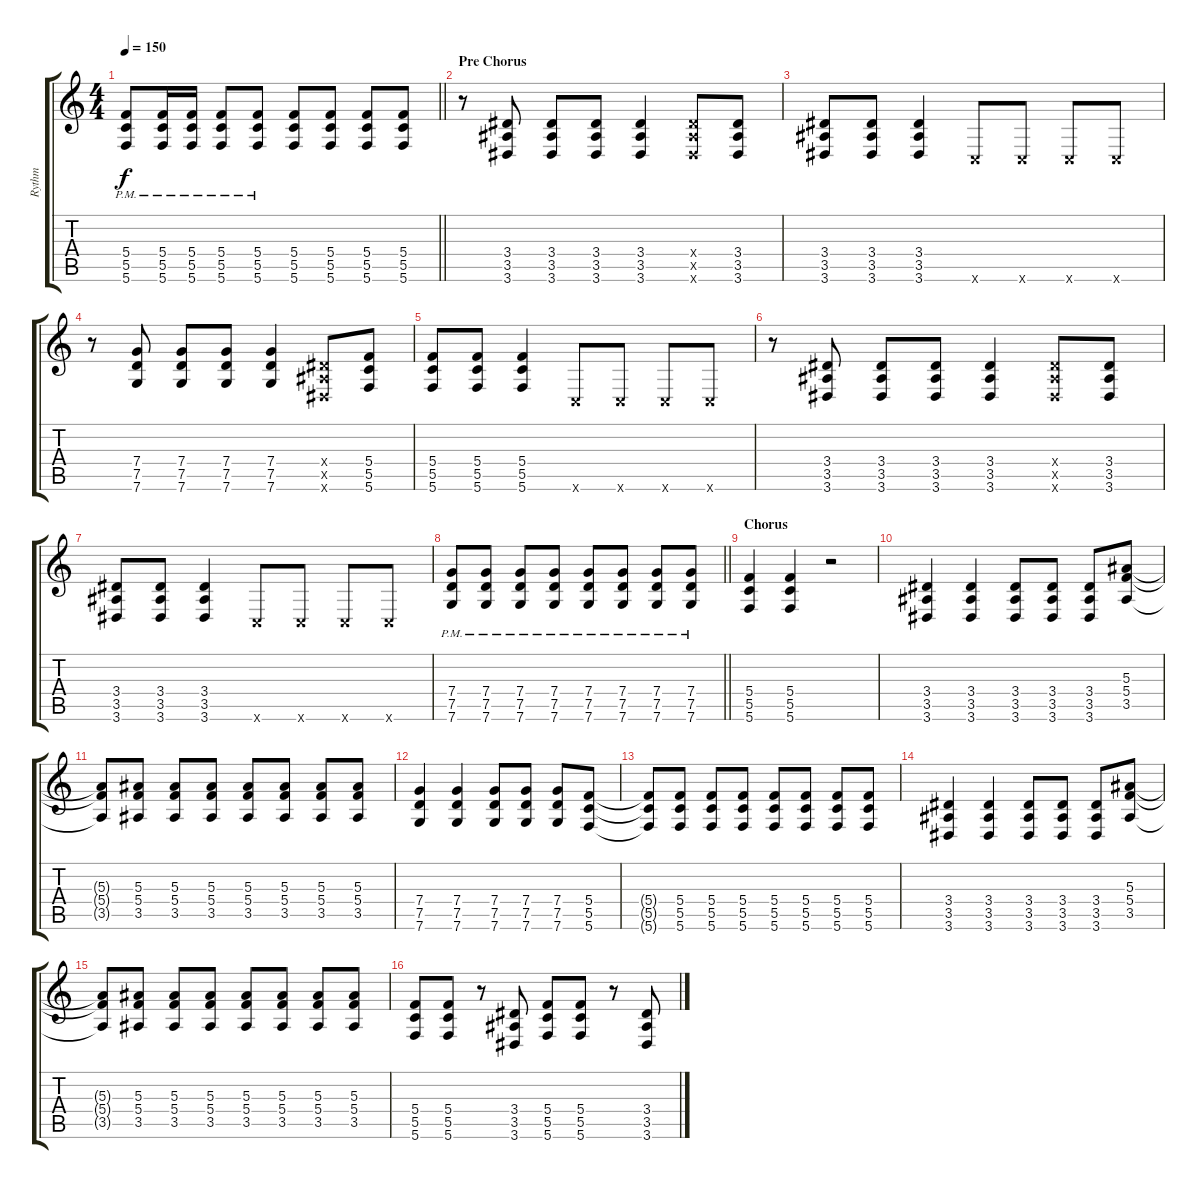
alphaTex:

\track ("Rythm" "Rythm") {instrument acousticguitarsteel}
\staff {score tabs}
\tuning (D4 A3 F3 C3 G2 C2) {hide}
\ts (4 4)
\tempo 150
\clef g2
\barLineRight lightlight
\ks c
(5.4{pm} 5.5{pm} 5.6{pm}).8{dy f} (5.4{pm} 5.5{pm} 5.6{pm}).16 (5.4{pm} 5.5{pm} 5.6{pm}).16 (5.4{pm} 5.5{pm} 5.6{pm}).8 (5.4{pm} 5.5{pm} 5.6{pm}).8 (5.4 5.5 5.6).8 (5.4 5.5 5.6).8 (5.4 5.5 5.6).8 (5.4 5.5 5.6).8 |
\section ("" "Pre Chorus")
r.8 (3.4 3.5 3.6).8 (3.4 3.5 3.6).8 (3.4 3.5 3.6).8 (3.4 3.5 3.6).4 (3.4{x} 3.5{x} 3.6{x}).8 (3.4 3.5 3.6).8 |
(3.4 3.5 3.6).8 (3.4 3.5 3.6).8 (3.4 3.5 3.6).4 0.6{x}.8 0.6{x}.8 0.6{x}.8 0.6{x}.8 |
r.8 (7.4 7.5 7.6).8 (7.4 7.5 7.6).8 (7.4 7.5 7.6).8 (7.4 7.5 7.6).4 (3.4{x} 3.5{x} 3.6{x}).8 (5.4 5.5 5.6).8 |
(5.4 5.5 5.6).8 (5.4 5.5 5.6).8 (5.4 5.5 5.6).4 0.6{x}.8 0.6{x}.8 0.6{x}.8 0.6{x}.8 |
r.8 (3.4 3.5 3.6).8 (3.4 3.5 3.6).8 (3.4 3.5 3.6).8 (3.4 3.5 3.6).4 (3.4{x} 3.5{x} 3.6{x}).8 (3.4 3.5 3.6).8 |
(3.4 3.5 3.6).8 (3.4 3.5 3.6).8 (3.4 3.5 3.6).4 0.6{x}.8 0.6{x}.8 0.6{x}.8 0.6{x}.8 |
\barLineRight lightlight
(7.4{pm} 7.5{pm} 7.6{pm}).8 (7.4{pm} 7.5{pm} 7.6{pm}).8 (7.4{pm} 7.5{pm} 7.6{pm}).8 (7.4{pm} 7.5{pm} 7.6{pm}).8 (7.4{pm} 7.5{pm} 7.6{pm}).8 (7.4{pm} 7.5{pm} 7.6{pm}).8 (7.4{pm} 7.5{pm} 7.6{pm}).8 (7.4{pm} 7.5{pm} 7.6{pm}).8 |
\section ("" "Chorus")
(5.4 5.5 5.6).4 (5.4 5.5 5.6).4 r.2 |
(3.4 3.5 3.6).4 (3.4 3.5 3.6).4 (3.4 3.5 3.6).8 (3.4 3.5 3.6).8 (3.4 3.5 3.6).8 (5.3 5.4 3.5).8 |
(5.3{t} 5.4{t} 3.5{t}).8 (5.3 5.4 3.5).8 (5.3 5.4 3.5).8 (5.3 5.4 3.5).8 (5.3 5.4 3.5).8 (5.3 5.4 3.5).8 (5.3 5.4 3.5).8 (5.3 5.4 3.5).8 |
(7.4 7.5 7.6).4 (7.4 7.5 7.6).4 (7.4 7.5 7.6).8 (7.4 7.5 7.6).8 (7.4 7.5 7.6).8 (5.4 5.5 5.6).8 |
(5.4{t} 5.5{t} 5.6{t}).8 (5.4 5.5 5.6).8 (5.4 5.5 5.6).8 (5.4 5.5 5.6).8 (5.4 5.5 5.6).8 (5.4 5.5 5.6).8 (5.4 5.5 5.6).8 (5.4 5.5 5.6).8 |
(3.4 3.5 3.6).4 (3.4 3.5 3.6).4 (3.4 3.5 3.6).8 (3.4 3.5 3.6).8 (3.4 3.5 3.6).8 (5.3 5.4 3.5).8 |
(5.3{t} 5.4{t} 3.5{t}).8 (5.3 5.4 3.5).8 (5.3 5.4 3.5).8 (5.3 5.4 3.5).8 (5.3 5.4 3.5).8 (5.3 5.4 3.5).8 (5.3 5.4 3.5).8 (5.3 5.4 3.5).8 |
(5.4 5.5 5.6).8 (5.4 5.5 5.6).8 r.8 (3.4 3.5 3.6).8 (5.4 5.5 5.6).8 (5.4 5.5 5.6).8 r.8 (3.4 3.5 3.6).8
